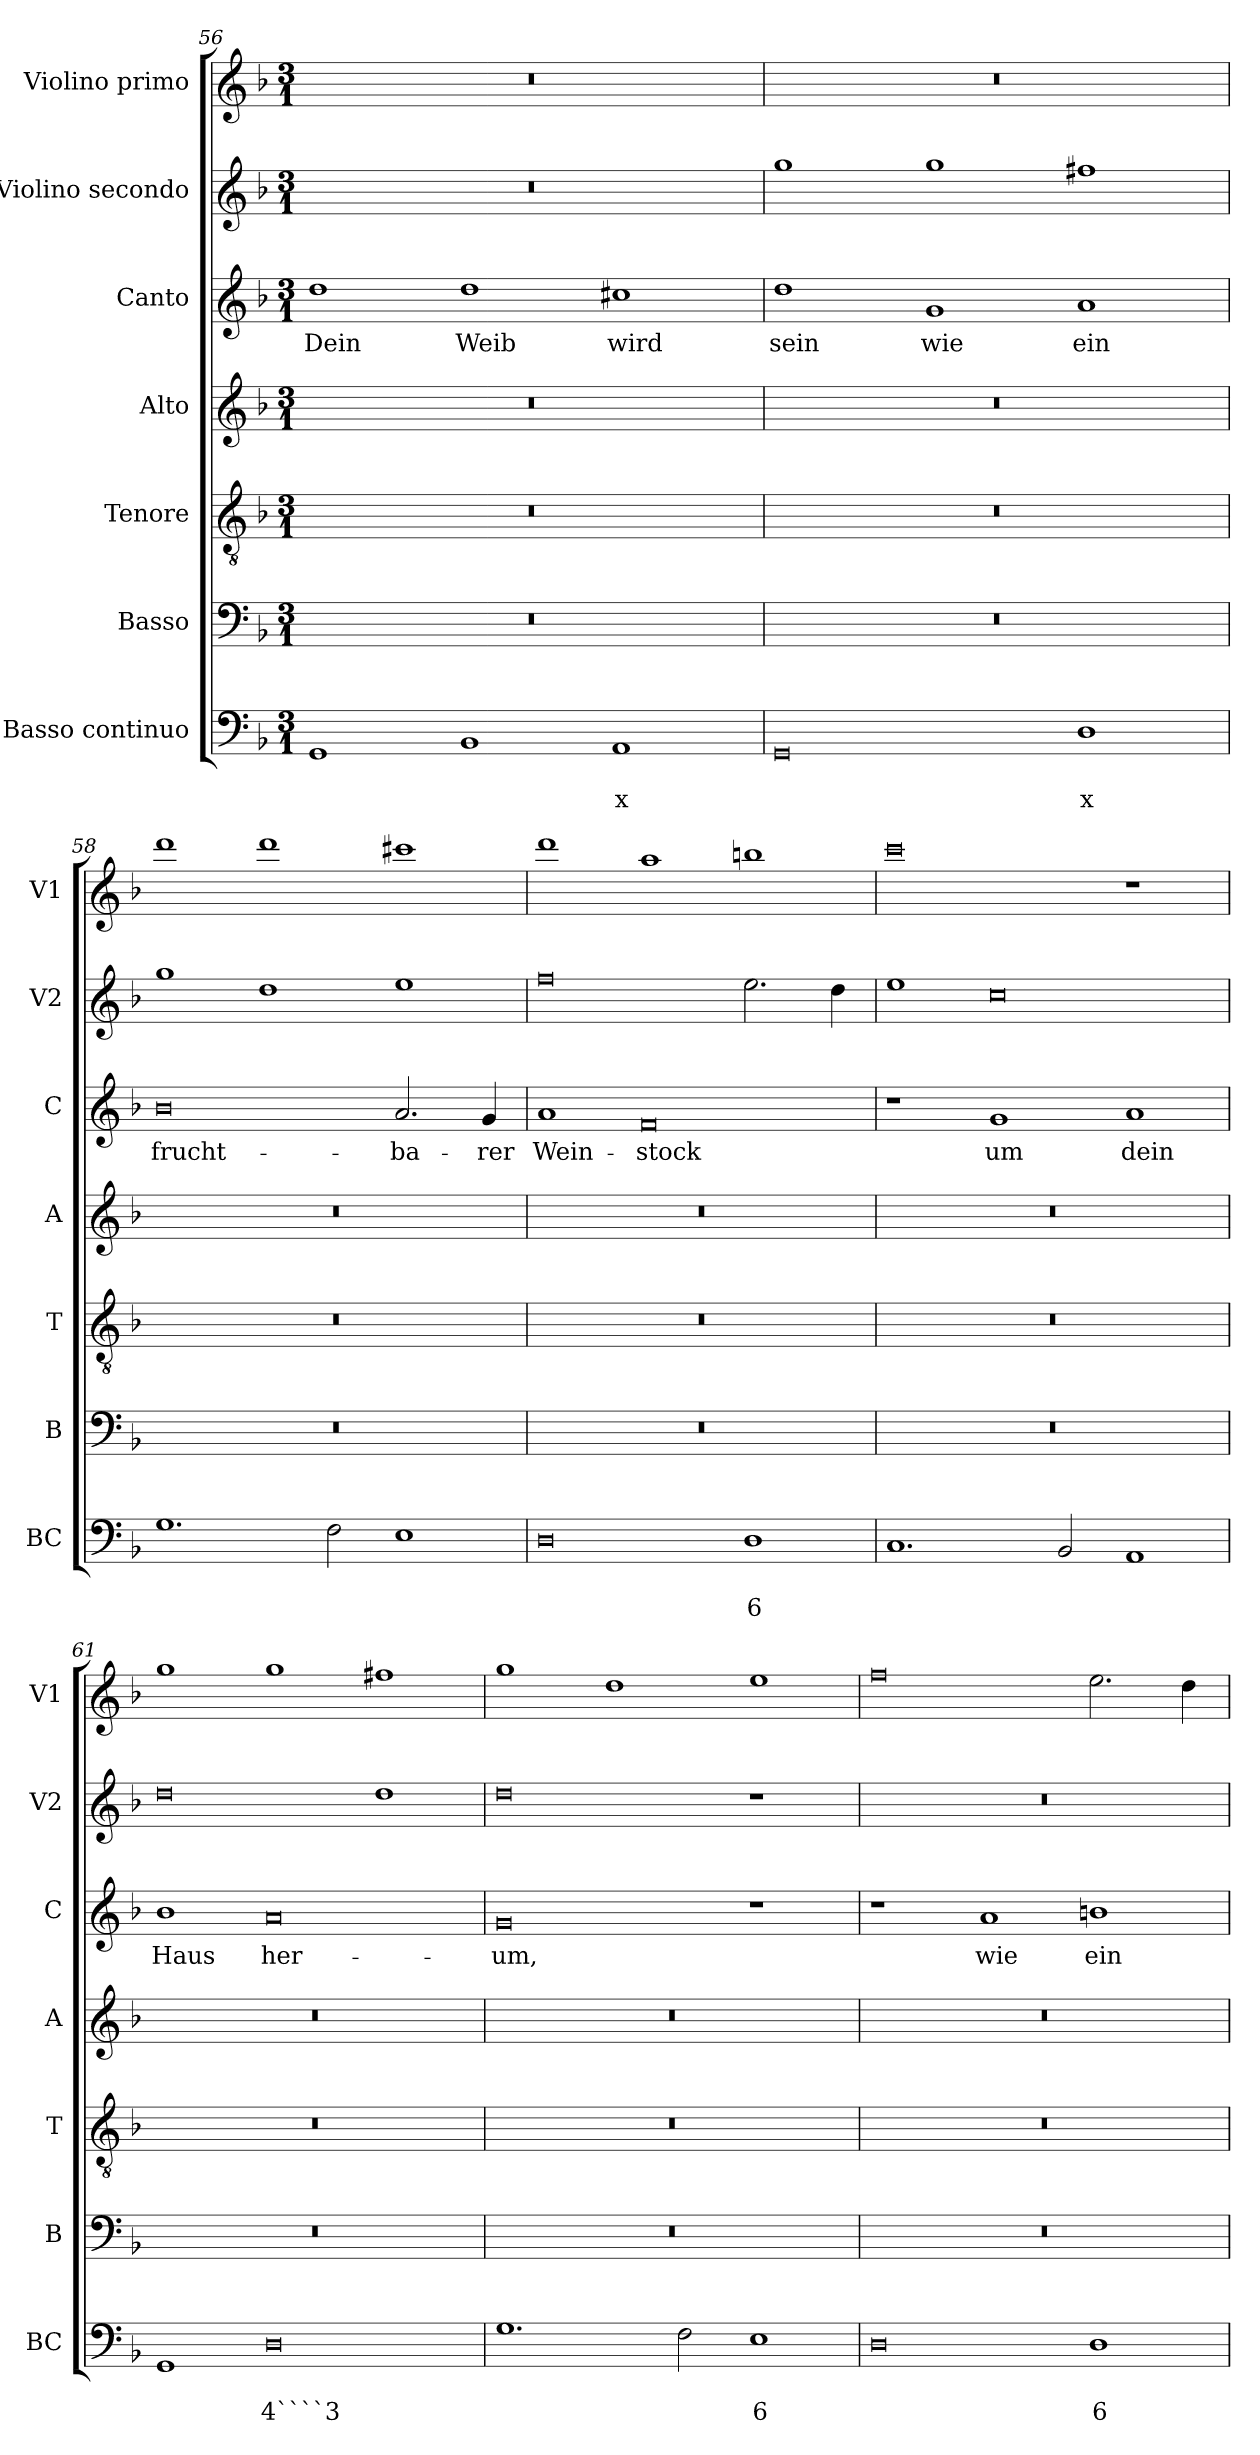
**kern	**text	**text	**kern	**kern	**kern	**kern	**text	**kern	**kern
*part7	*part7	*part7	*part6	*part5	*part4	*part3	*part3	*part2	*part1
*staff7	*staff7	*staff7	*staff6	*staff5	*staff4	*staff3	*staff3	*staff2	*staff1
*I"Basso continuo	*	*	*I"Basso	*I"Tenore	*I"Alto	*I"Canto	*	*I"Violino secondo	*I"Violino primo
*I'BC	*	*	*I'B	*I'T	*I'A	*I'C	*	*I'V2	*I'V1
*clefF4	*	*	*clefF4	*clefGv2	*clefG2	*clefG2	*	*clefG2	*clefG2
*k[b-]	*	*	*k[b-]	*k[b-]	*k[b-]	*k[b-]	*	*k[b-]	*k[b-]
*F:	*	*	*F:	*F:	*F:	*F:	*	*F:	*F:
*M3/1	*	*	*M3/1	*M3/1	*M3/1	*M3/1	*	*M3/1	*M3/1
=56	=56	=56	=56	=56	=56	=56	=56	=56	=56
!	!	!	!	!	!	!	!LO:LY:b	!	!
1GG	.	.	0.r	0.r	0.r	1dd	Dein	0.r	0.r
!	!	!	!	!	!	!	!LO:LY:b	!	!
1BB-	.	.	.	.	.	1dd	Weib	.	.
!	!	!LO:LY:b	!	!	!	!	!LO:LY:b	!	!
1AA	.	x	.	.	.	1cc#X	wird	.	.
=57	=57	=57	=57	=57	=57	=57	=57	=57	=57
!	!	!	!	!	!	!	!LO:LY:b	!	!
0GG	.	.	0.r	0.r	0.r	1dd	sein	1gg	0.r
!	!	!	!	!	!	!	!LO:LY:b	!	!
.	.	.	.	.	.	1g	wie	1gg	.
!	!	!LO:LY:b	!	!	!	!	!LO:LY:b	!	!
1D	.	x	.	.	.	1a	ein	1ff#X	.
!!LO:LB:g=z
=58	=58	=58	=58	=58	=58	=58	=58	=58	=58
!	!	!	!	!	!	!	!LO:LY:b	!	!
1.G	.	.	0.r	0.r	0.r	0b-	frucht-	1gg	1ddd
.	.	.	.	.	.	.	.	1dd	1ddd
2F\	.	.	.	.	.	.	.	.	.
!	!	!	!	!	!	!	!LO:LY:b	!	!
1E	.	.	.	.	.	2.a/	-ba-	1ee	1ccc#X
!	!	!	!	!	!	!	!LO:LY:b	!	!
.	.	.	.	.	.	4g/	-rer	.	.
=59	=59	=59	=59	=59	=59	=59	=59	=59	=59
!	!	!	!	!	!	!	!LO:LY:b	!	!
0D	.	.	0.r	0.r	0.r	1a	Wein-	0ff	1ddd
!	!	!	!	!	!	!	!LO:LY:b	!	!
.	.	.	.	.	.	0f	-stock	.	1aa
!	!	!LO:LY:b	!	!	!	!	!	!	!
1D	.	6	.	.	.	.	.	2.ee\	1bbn
.	.	.	.	.	.	.	.	4dd\	.
=60	=60	=60	=60	=60	=60	=60	=60	=60	=60
1.C	.	.	0.r	0.r	0.r	1r	.	1ee	0ccc
!	!	!	!	!	!	!	!LO:LY:b	!	!
.	.	.	.	.	.	1g	um	0cc	.
2BB-/	.	.	.	.	.	.	.	.	.
!	!	!	!	!	!	!	!LO:LY:b	!	!
1AA	.	.	.	.	.	1a	dein	.	1r
=61	=61	=61	=61	=61	=61	=61	=61	=61	=61
!	!	!	!	!	!	!	!LO:LY:b	!	!
1GG	.	.	0.r	0.r	0.r	1b-	Haus	0dd	1gg
!	!	!LO:LY:b	!	!	!	!	!LO:LY:b	!	!
0D	.	4````3	.	.	.	0a	her-	.	1gg
.	.	.	.	.	.	.	.	1dd	1ff#X
=62	=62	=62	=62	=62	=62	=62	=62	=62	=62
!	!	!	!	!	!	!	!LO:LY:b	!	!
1.G	.	.	0.r	0.r	0.r	0g	-um,	0dd	1gg
.	.	.	.	.	.	.	.	.	1dd
2F\	.	.	.	.	.	.	.	.	.
!	!	!LO:LY:b	!	!	!	!	!	!	!
1E	.	6	.	.	.	1r	.	1r	1ee
=63	=63	=63	=63	=63	=63	=63	=63	=63	=63
0D	.	.	0.r	0.r	0.r	1r	.	0.r	0ff
!	!	!	!	!	!	!	!LO:LY:b	!	!
.	.	.	.	.	.	1a	wie	.	.
!	!	!LO:LY:b	!	!	!	!	!LO:LY:b	!	!
1D	.	6	.	.	.	1bn	ein	.	2.ee\
.	.	.	.	.	.	.	.	.	4dd\
=	=	=	=	=	=	=	=	=	=
*-	*-	*-	*-	*-	*-	*-	*-	*-	*-
